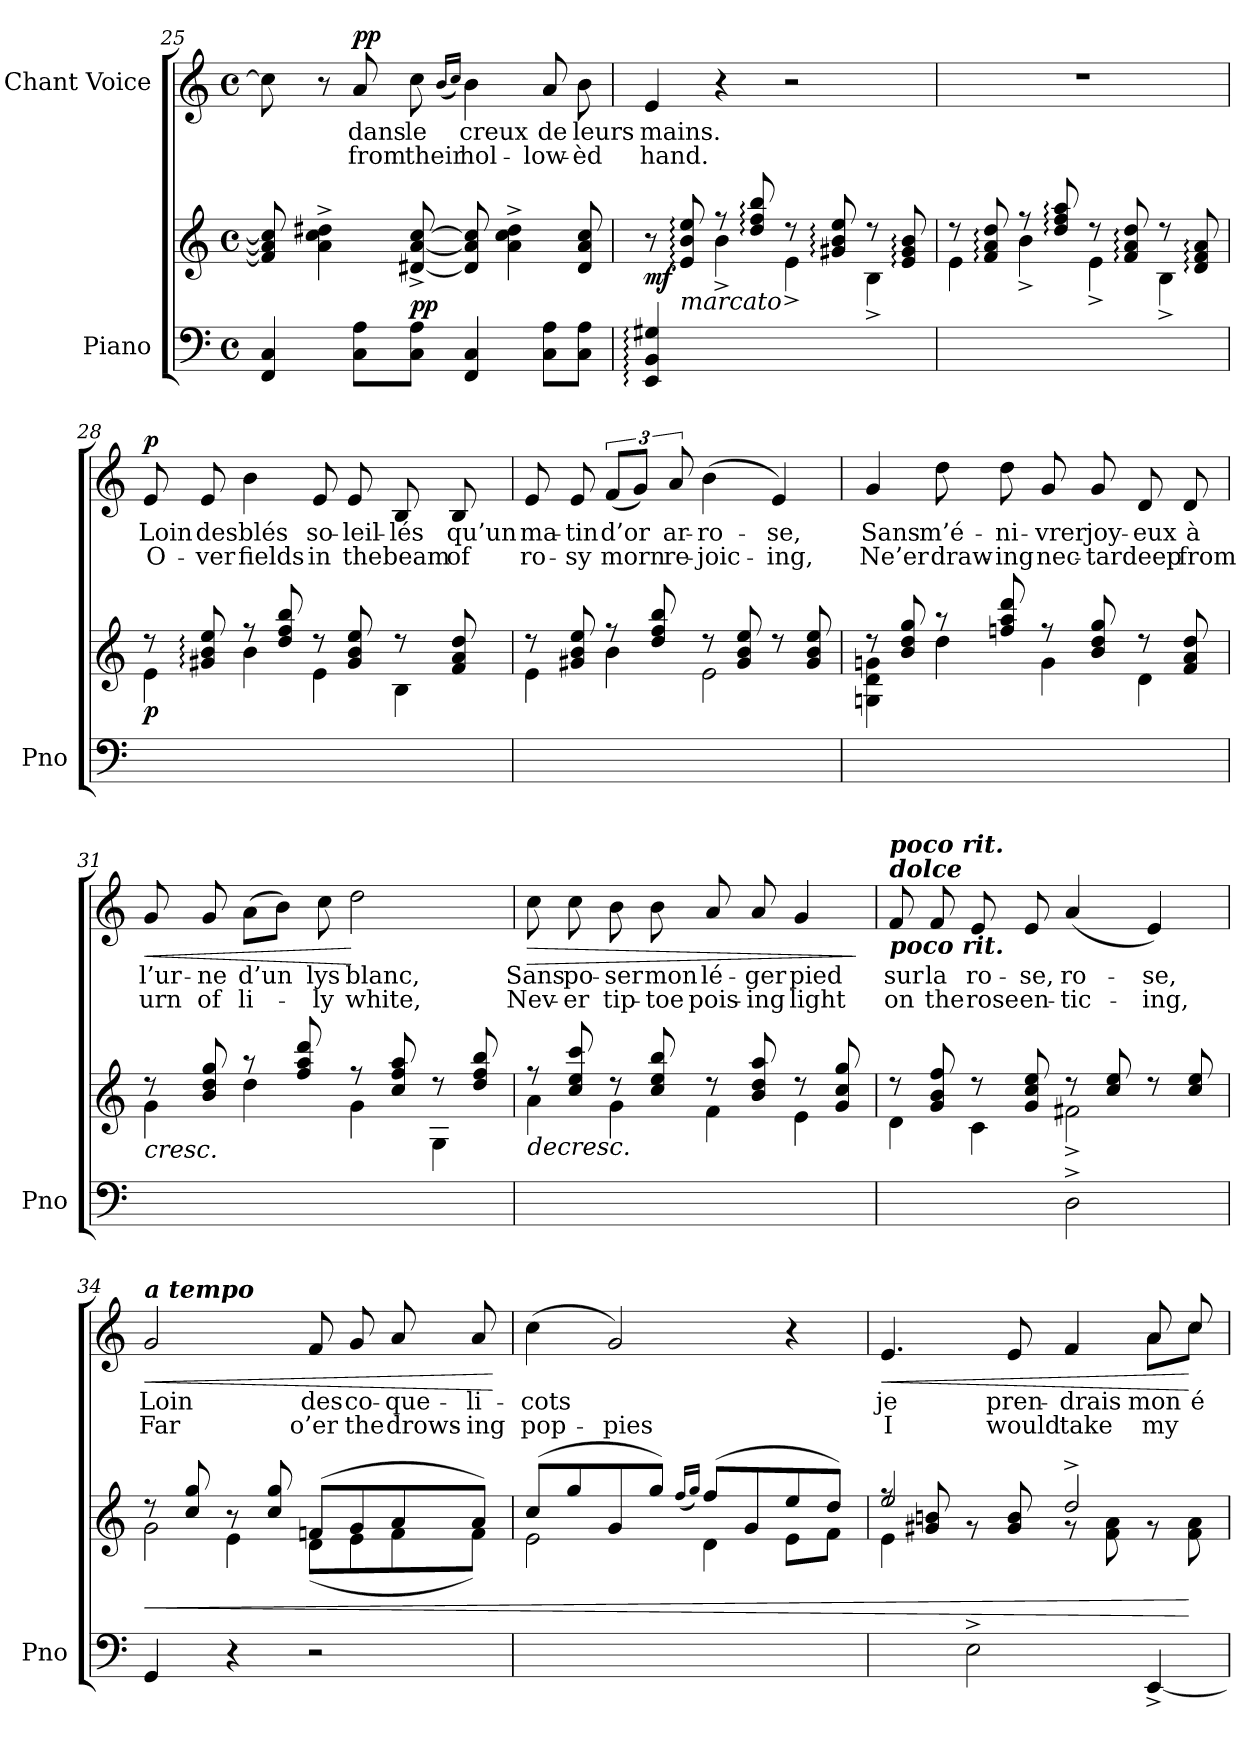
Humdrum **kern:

**kern	**kern	**dynam	**kern	**text	**text	**dynam
*part2	*part2	*part2	*part1	*part1	*part1	*part1
*staff3	*staff2	*staff2/3	*staff1	*staff1	*staff1	*staff1
*I"Piano	*	*	*I"Chant Voice	*	*	*
*I'Pno	*	*	*	*	*	*
*clefF4	*clefG2	*	*clefG2	*	*	*
*k[]	*k[]	*	*k[]	*	*	*
*M4/4	*M4/4	*	*M4/4	*	*	*
*met(c)	*met(c)	*	*met(c)	*	*	*
=25	=25	=25	=25	=25	=25	=25
4FF/ 4C/	8f/] 8a/] 8cc/]	.	8cc\]	.	.	.
.	4a\^ 4cc\^ 4dd#X\^	.	8r	.	.	.
!	!	!	!	!LO:LY:b	!LO:LY:b	!LO:DY:a
8C\ 8A\L	.	.	8a/	dans	from	pp
!	!	!LO:DY:a=2	!	!LO:LY:b	!LO:LY:b	!
8C\ 8A\J	[8d#X/^ [8a/^ [8cc/^	pp	8cc\	le	their	.
.	.	.	(<16qb/LL	.	.	.
.	.	.	16qcc/JJ)	.	.	.
!	!	!	!	!LO:LY:b	!LO:LY:b	!
4FF/ 4C/	8d#/] 8a/] 8cc/]	.	4b\	creux	hol-	.
.	4a\^ 4cc\^ 4dd#\^	.	.	.	.	.
!	!	!	!	!LO:LY:b	!LO:LY:b	!
8C\ 8A\L	.	.	8a/	de	-low-	.
!	!	!	!	!LO:LY:b	!LO:LY:b	!
8C\ 8A\J	8d#/ 8a/ 8cc/	.	8b\	leurs	-èd	.
=26	=26	=26	=26	=26	=26	=26
*	*^	*	*	*	*	*
!	!	!	!LO:DY:b	!	!LO:LY:b	!LO:LY:b	!
4EE/: 4BB/: 4G#X/:	8r	4ryy	mf	4e/	mains.	hand.	.
!	!LO:TX:b:i:t=marcato	!	!	!	!	!	!
.	8e/: 8b/: 8ee/:	.	.	.	.	.	.
2.ryy	8r	4b^\	.	4r	.	.	.
.	8dd/: 8ff/: 8bb/:	.	.	.	.	.	.
.	8r	4e^\	.	2r	.	.	.
.	8g#X/: 8b/: 8ee/:	.	.	.	.	.	.
.	8r	4B^\	.	.	.	.	.
.	8e/: 8g#/: 8b/:	.	.	.	.	.	.
!!LO:PB:g=z
=27	=27	=27	=27	=27	=27	=27	=27
1ryy	8r	4e\	.	1r	.	.	.
.	8f/: 8a/: 8dd/:	.	.	.	.	.	.
.	8r	4b^\	.	.	.	.	.
.	8dd/: 8ff/: 8aa/:	.	.	.	.	.	.
.	8r	4e^\	.	.	.	.	.
.	8f/: 8a/: 8dd/:	.	.	.	.	.	.
.	8r	4B^\	.	.	.	.	.
.	8d/: 8f/: 8a/:	.	.	.	.	.	.
=28	=28	=28	=28	=28	=28	=28	=28
!	!	!	!LO:DY:b	!	!LO:LY:b	!LO:LY:b	!LO:DY:a
1ryy	8r	4e\	p	8e/	Loin	O-	p
!	!	!	!	!	!LO:LY:b	!LO:LY:b	!
.	8g#X/: 8b/: 8ee/:	.	.	8e/	des	-ver	.
!	!	!	!	!	!LO:LY:b	!LO:LY:b	!
.	8r	4b\	.	4b\	blés	fields	.
.	8dd/ 8ff/ 8bb/	.	.	.	.	.	.
!	!	!	!	!	!LO:LY:b	!LO:LY:b	!
.	8r	4e\	.	8e/	so-	in	.
!	!	!	!	!	!LO:LY:b	!LO:LY:b	!
.	8g#/ 8b/ 8ee/	.	.	8e/	-leil-	the	.
!	!	!	!	!	!LO:LY:b	!LO:LY:b	!
.	8r	4B\	.	8B/	-lés	beam	.
!	!	!	!	!	!LO:LY:b	!LO:LY:b	!
.	8f/ 8a/ 8dd/	.	.	8B/	qu’un	of	.
=29	=29	=29	=29	=29	=29	=29	=29
!	!	!	!	!	!LO:LY:b	!LO:LY:b	!
1ryy	8r	4e\	.	8e/	ma-	ro-	.
!	!	!	!	!	!LO:LY:b	!LO:LY:b	!
.	8g#X/ 8b/ 8ee/	.	.	8e/	-tin	-sy	.
!	!	!	!	!	!LO:LY:b	!LO:LY:b	!
.	8r	4b\	.	(<12f/L	d’or	morn	.
.	.	.	.	12g/J)	.	.	.
.	8dd/ 8ff/ 8bb/	.	.	.	.	.	.
!	!	!	!	!	!LO:LY:b	!LO:LY:b	!
.	.	.	.	12a/	ar-	re-	.
!	!	!	!	!	!LO:LY:b	!LO:LY:b	!
.	8r	2e\	.	(>4b\	-ro-	-joic-	.
.	8g#/ 8b/ 8ee/	.	.	.	.	.	.
!	!	!	!	!	!LO:LY:b	!LO:LY:b	!
.	8r	.	.	4e/)	se,	-ing,	.
.	8g#/ 8b/ 8ee/	.	.	.	.	.	.
!!LO:LB:g=z
=30	=30	=30	=30	=30	=30	=30	=30
!	!	!	!LO:DY:a=2	!	!LO:LY:b	!LO:LY:b	!
!	!	!	!LO:DY:n=1:a=2	!	!	!	!LO:DY:a
!	!	!	!	!	!	!	!LO:DY:n=1:a
1ryy	8r	4Gn\ 4d\ 4gn\	other-dynamics f	4g/	Sans	Ne’er	other-dynamics f
.	8b/ 8dd/ 8gg/	.	.	.	.	.	.
!	!	!	!	!	!LO:LY:b	!LO:LY:b	!
.	8r	4dd\	.	8dd\	m’é-	draw-	.
!	!	!	!	!	!LO:LY:b	!LO:LY:b	!
.	8ffn/ 8aa/ 8ddd/	.	.	8dd\	-ni-	-ing	.
!	!	!	!	!	!LO:LY:b	!LO:LY:b	!
.	8r	4g\	.	8g/	-vrer	nec-	.
!	!	!	!	!	!LO:LY:b	!LO:LY:b	!
.	8b/ 8dd/ 8gg/	.	.	8g/	joy-	-tar	.
!	!	!	!	!	!LO:LY:b	!LO:LY:b	!
.	8r	4d\	.	8d/	-eux	deep	.
!	!	!	!	!	!LO:LY:b	!LO:LY:b	!
.	8f/ 8a/ 8dd/	.	.	8d/	à	from	.
=31	=31	=31	=31	=31	=31	=31	=31
!	!	!	!LO:HP:b	!	!LO:LY:b	!LO:LY:b	!LO:HP:b
1ryy	8r	4g\	<	8g/	l’ur-	urn	<
!	!	!	!	!	!LO:LY:b	!LO:LY:b	!
.	8b/ 8dd/ 8gg/	.	.	8g/	-ne	of	.
*	*	*	*	*Xtuplet	*	*	*
!	!	!	!	!	!LO:LY:b	!LO:LY:b	!
.	8r	4dd\	.	(>12a\L	d’un	li-	.
.	.	.	.	12b\J)	.	.	.
.	8ff/ 8aa/ 8ddd/	.	.	.	.	.	.
!	!	!	!	!	!LO:LY:b	!LO:LY:b	!
.	.	.	.	12cc\	lys	-ly	.
!	!	!	!	!	!LO:LY:b	!LO:LY:b	!
.	8r	4g\	.	2dd\	blanc,	white,	[
.	8cc/ 8ff/ 8aa/	.	.	.	.	.	.
.	8r	4G\	.	.	.	.	.
.	8dd/ 8ff/ 8bb/	.	.	.	.	.	.
!!LO:LB:g=z
=32	=32	=32	=32	=32	=32	=32	=32
!	!	!	!LO:HP:b	!	!LO:LY:b	!LO:LY:b	!LO:HP:b
1ryy	8r	4a\	>	8cc\	Sans	Nev-	>
!	!	!	!	!	!LO:LY:b	!LO:LY:b	!
.	8cc/ 8ee/ 8ccc/	.	.	8cc\	po-	-er	.
!	!	!	!	!	!LO:LY:b	!LO:LY:b	!
.	8r	4g\	.	8b\	-ser	tip-	.
!	!	!	!	!	!LO:LY:b	!LO:LY:b	!
.	8cc/ 8ee/ 8bb/	.	.	8b\	mon	-toe	.
!	!	!	!	!	!LO:LY:b	!LO:LY:b	!
.	8r	4f\	.	8a/	lé-	pois-	.
!	!	!	!	!	!LO:LY:b	!LO:LY:b	!
.	8b/ 8dd/ 8aa/	.	.	8a/	-ger	-ing	.
!	!	!	!	!	!LO:LY:b	!LO:LY:b	!
.	8r	4e\	.	4g/	pied	light	.
.	8g/ 8cc/ 8gg/	.	[	.	.	.	.
*	*v	*v	*	*	*	*	*
.	.	.	.	.	.	]
=33	=33	=33	=33	=33	=33	=33
*	*	*	*MM85	*	*	*
*	*^	*	*	*	*	*
!	!	!	!	!LO:TX:Bi:t=dolce	!	!	!
!	!	!	!	!LO:TX:a:Bi:t=poco rit.	!	!	!
!	!	!	!	!LO:TX:b:Bi:t=poco rit.	!	!	!
!	!	!	!	!	!LO:LY:b	!LO:LY:b	!
2ryy	8r	4d\	.	8f/	sur	on	.
!	!	!	!	!	!LO:LY:b	!LO:LY:b	!
.	8g/ 8b/ 8ff/	.	.	8f/	la	the	.
*	*	*	*	*MM80	*	*	*
!	!	!	!	!	!LO:LY:b	!LO:LY:b	!
.	8r	4c\	.	8e/	ro-	rose	.
!	!	!	!	!	!LO:LY:b	!LO:LY:b	!
.	8g/ 8cc/ 8ee/	.	.	8e/	-se,	en-	.
*	*	*	*	*MM75	*	*	*
!	!	!	!	!	!LO:LY:b	!LO:LY:b	!
2D^\	8r	2f#X^\	.	(<4a/	ro-	-tic-	.
.	8cc/ 8ee/	.	.	.	.	.	.
!	!	!	!	!	!LO:LY:b	!LO:LY:b	!
.	8r	.	.	4e/)	-se,	-ing,	.
.	8cc/ 8ee/	.	.	.	.	.	.
*	*v	*v	*	*	*	*	*
=34	=34	=34	=34	=34	=34	=34
*	*	*	*MM90	*	*	*
!	!	!	!LO:TX:a:Bi:t=a tempo	!	!	!
!	!LO:TX:a:Bi:t=a tempo	!	!	!	!	!
!	!	!LO:HP:b	!	!LO:LY:b	!LO:LY:b	!LO:HP:b
*	*^	*	*	*	*	*
*	*	*^	*	*	*	*	*
4GG/	8r	2g\	4ryy	<	2g/	Loin	Far	<
.	8cc/ 8gg/	.	.	.	.	.	.	.
4r	8r	.	4e\	.	.	.	.	.
.	8cc/ 8gg/	.	.	.	.	.	.	.
!	!	!	!	!	!	!LO:LY:b	!LO:LY:b	!
2r	(>8fn/L	(<8d\L	2ryy	.	8f/	des	o’er	.
!	!	!	!	!	!	!LO:LY:b	!LO:LY:b	!
.	8g/	8e\	.	.	8g/	co-	the	.
!	!	!	!	!	!	!LO:LY:b	!LO:LY:b	!
.	8a/	8f\	.	.	8a/	-que-	drows-	.
!	!	!	!	!	!	!LO:LY:b	!LO:LY:b	!
.	8a/J)	8f\J)	.	]	8a/	-li-	-ing	.
*	*v	*v	*v	*	*	*	*	*
.	.	.	.	.	.	[
!!LO:LB:g=z
=35	=35	=35	=35	=35	=35	=35
*	*^	*	*	*	*	*
!	!	!	!	!	!LO:LY:b	!LO:LY:b	!
1ryy	(>8cc/L	2e\	.	(<4cc\	-cots	pop-	.
.	8gg/	.	.	.	.	.	.
!	!	!	!	!	!	!LO:LY:b	!
.	8g/	.	.	2g/)	.	-pies	.
.	8gg/J)	.	.	.	.	.	.
.	(<16qff/LL	.	.	.	.	.	.
.	16qgg/JJ)	.	.	.	.	.	.
.	(>8ff/L	4d\	.	.	.	.	.
.	8g/	.	.	.	.	.	.
.	8ee/	8e\L	.	4r	.	.	.
.	8dd/J)	8f\J	.	.	.	.	.
=36	=36	=36	=36	=36	=36	=36	=36
*	*	*^	*	*	*	*	*
!	!	!	!	!	!	!LO:LY:b	!LO:LY:b	!LO:HP:b
*	*	*	*	*	*^	*	*	*
4ryy	2ee/	8rff	4e\	.	4.e/	2.ryy	je	I	<
.	.	8g#X/ 8bn/	.	.	.	.	.	.	.
2E^\	.	8r	2.ryy	.	.	.	.	.	.
!	!	!	!	!	!	!	!LO:LY:b	!LO:LY:b	!
.	.	8g#/ 8b/	.	.	8e/	.	pren-	would	.
!	!	!	!	!	!	!	!LO:LY:b	!LO:LY:b	!
.	2dd^/	8r	.	.	4f/	.	-drais	take	.
.	.	8f\ 8a\	.	.	.	.	.	.	.
!	!	!	!	!	!	!	!LO:LY:b	!LO:LY:b	!
[4EE^/	.	8r	.	.	8a/	8a\L	mon	my	.
!	!	!	!	!	!	!	!LO:LY:b	!	!
.	.	8f\ 8a\	.	[	8cc/	8cc\J	é-	.	[
*	*v	*v	*v	*	*	*	*	*	*
*	*	*	*v	*v	*	*	*
=	=	=	=	=	=	=
*-	*-	*-	*-	*-	*-	*-
